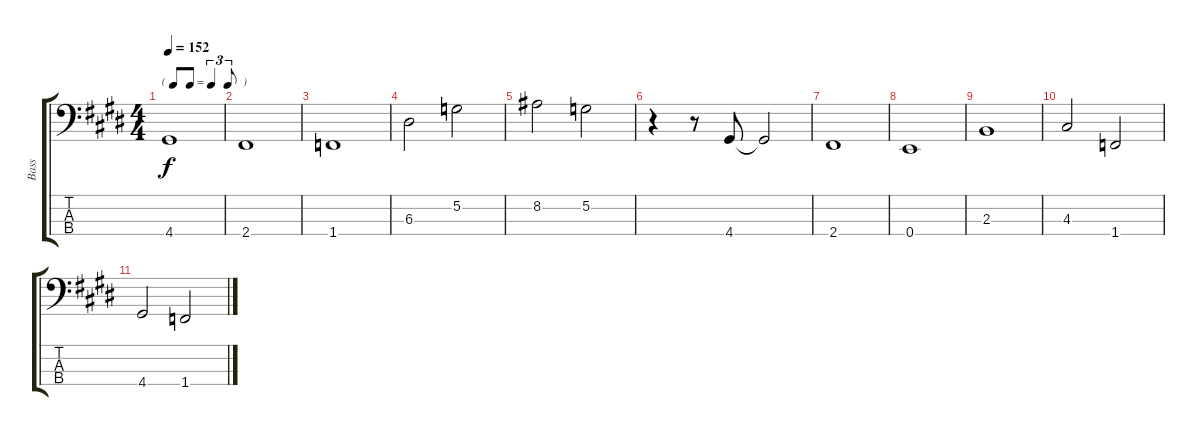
\track ("Bass" "Bass") {instrument electricbasspick}
\staff {score tabs}
\tuning (G2 D2 A1 E1) {hide}
\ts (4 4)
\tf triplet8th
\tempo 152
\clef f4
\ks c#minor
4.4.1{dy f} |
2.4.1 |
1.4.1 |
\ks e
6.3.2 5.2.2 |
\ks c#minor
8.2.2 5.2.2 |
r.4 r.8 4.4.8 4.4{t}.2 |
2.4.1 |
0.4.1 |
2.3.1 |
4.3.2 1.4.2 |
4.4.2 1.4.2
